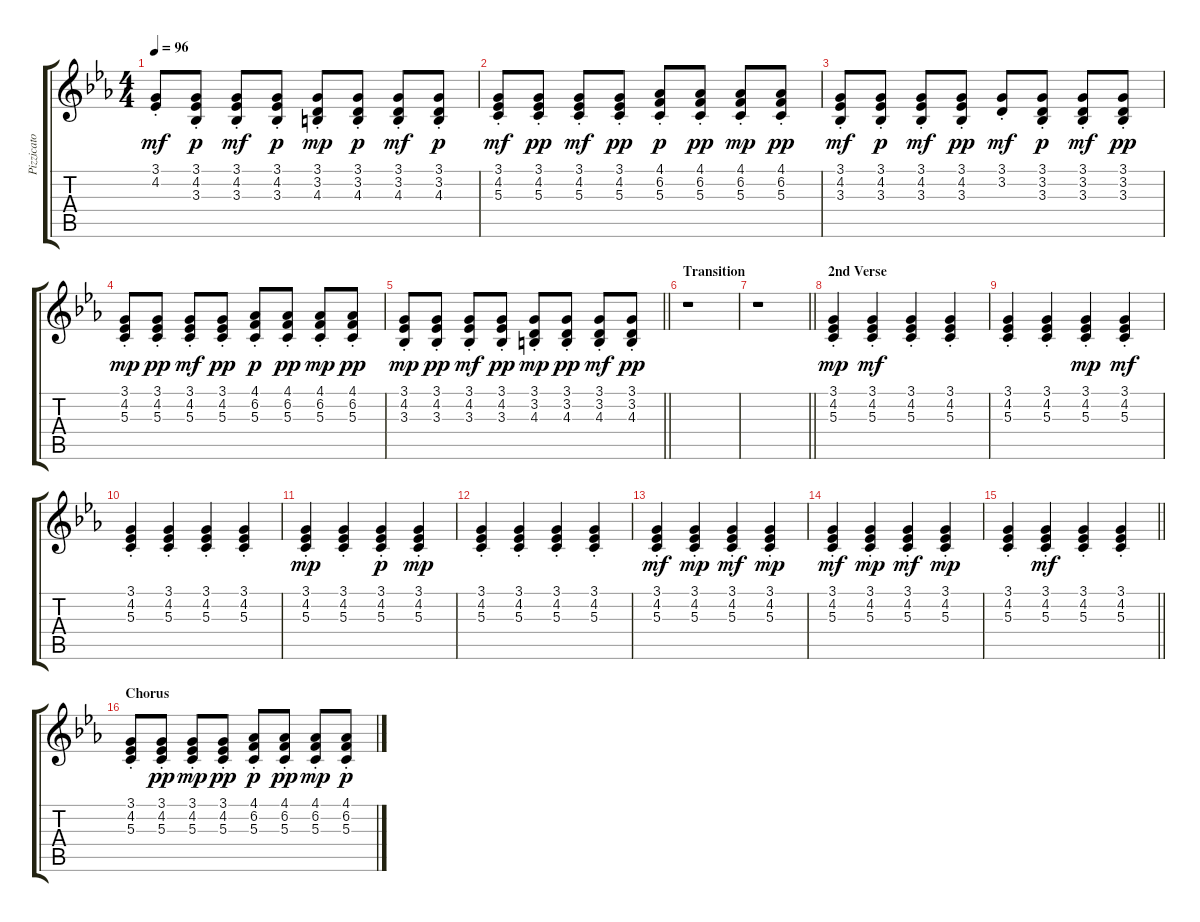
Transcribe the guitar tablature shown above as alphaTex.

\track ("Pizzicato" "Pizzicato") {instrument pizzicatostrings}
\staff {score tabs}
\tuning (E4 B3 G3 D3 A2 E2) {hide}
\ts (4 4)
\tempo 96
\clef g2
\ks eb
(3.1{st} 4.2{st}).8{dy mf} (3.1{st} 4.2{st} 3.3{st}).8{dy p} (3.1{st} 4.2{st} 3.3{st}).8{dy mf} (3.1{st} 4.2{st} 3.3{st}).8{dy p} (3.1{st} 3.2{st} 4.3{st}).8{dy mp} (3.1{st} 3.2{st} 4.3{st}).8{dy p} (3.1{st} 3.2{st} 4.3{st}).8{dy mf} (3.1{st} 3.2{st} 4.3{st}).8{dy p} |
(3.1{st} 4.2{st} 5.3{st}).8{dy mf} (3.1{st} 4.2{st} 5.3{st}).8{dy pp} (3.1{st} 4.2{st} 5.3{st}).8{dy mf} (3.1{st} 4.2{st} 5.3{st}).8{dy pp} (4.1{st} 6.2{st} 5.3{st}).8{dy p} (4.1{st} 6.2{st} 5.3{st}).8{dy pp} (4.1{st} 6.2{st} 5.3{st}).8{dy mp} (4.1{st} 6.2{st} 5.3{st}).8{dy pp} |
(3.1{st} 4.2{st} 3.3{st}).8{dy mf} (3.1{st} 4.2{st} 3.3{st}).8{dy p} (3.1{st} 4.2{st} 3.3{st}).8{dy mf} (3.1{st} 4.2{st} 3.3{st}).8{dy pp} (3.1{st} 3.2{st}).8{dy mf} (3.1{st} 3.2{st} 3.3{st}).8{dy p} (3.1{st} 3.2{st} 3.3{st}).8{dy mf} (3.1{st} 3.2{st} 3.3{st}).8{dy pp} |
(3.1{st} 4.2{st} 5.3{st}).8{dy mp} (3.1{st} 4.2{st} 5.3{st}).8{dy pp} (3.1{st} 4.2{st} 5.3{st}).8{dy mf} (3.1{st} 4.2{st} 5.3{st}).8{dy pp} (4.1{st} 6.2{st} 5.3{st}).8{dy p} (4.1{st} 6.2{st} 5.3{st}).8{dy pp} (4.1{st} 6.2{st} 5.3{st}).8{dy mp} (4.1{st} 6.2{st} 5.3{st}).8{dy pp} |
\barLineRight lightlight
(3.1{st} 4.2{st} 3.3{st}).8{dy mp} (3.1{st} 4.2{st} 3.3{st}).8{dy pp} (3.1{st} 4.2{st} 3.3{st}).8{dy mf} (3.1{st} 4.2{st} 3.3{st}).8{dy pp} (3.1{st} 3.2{st} 4.3{st}).8{dy mp} (3.1{st} 3.2{st} 4.3{st}).8{dy pp} (3.1{st} 3.2{st} 4.3{st}).8{dy mf} (3.1{st} 3.2{st} 4.3{st}).8{dy pp} |
\section ("" "Transition")
r.1 |
\barLineRight lightlight
r.1 |
\section ("" "2nd Verse")
(3.1{st} 4.2{st} 5.3{st}).4{dy mp} (3.1{st} 4.2{st} 5.3{st}).4{dy mf} (3.1{st} 4.2{st} 5.3{st}).4 (3.1{st} 4.2{st} 5.3{st}).4 |
(3.1{st} 4.2{st} 5.3{st}).4 (3.1{st} 4.2{st} 5.3{st}).4 (3.1{st} 4.2{st} 5.3{st}).4{dy mp} (3.1{st} 4.2{st} 5.3{st}).4{dy mf} |
(3.1{st} 4.2{st} 5.3{st}).4 (3.1{st} 4.2{st} 5.3{st}).4 (3.1{st} 4.2{st} 5.3{st}).4 (3.1{st} 4.2{st} 5.3{st}).4 |
(3.1{st} 4.2{st} 5.3{st}).4{dy mp} (3.1{st} 4.2{st} 5.3{st}).4 (3.1{st} 4.2{st} 5.3{st}).4{dy p} (3.1{st} 4.2{st} 5.3{st}).4{dy mp} |
(3.1{st} 4.2{st} 5.3{st}).4 (3.1{st} 4.2{st} 5.3{st}).4 (3.1{st} 4.2{st} 5.3{st}).4 (3.1{st} 4.2{st} 5.3{st}).4 |
(3.1{st} 4.2{st} 5.3{st}).4{dy mf} (3.1{st} 4.2{st} 5.3{st}).4{dy mp} (3.1{st} 4.2{st} 5.3{st}).4{dy mf} (3.1{st} 4.2{st} 5.3{st}).4{dy mp} |
(3.1{st} 4.2{st} 5.3{st}).4{dy mf} (3.1{st} 4.2{st} 5.3{st}).4{dy mp} (3.1{st} 4.2{st} 5.3{st}).4{dy mf} (3.1{st} 4.2{st} 5.3{st}).4{dy mp} |
\barLineRight lightlight
(3.1{st} 4.2{st} 5.3{st}).4 (3.1{st} 4.2{st} 5.3{st}).4{dy mf} (3.1{st} 4.2{st} 5.3{st}).4 (3.1{st} 4.2{st} 5.3{st}).4 |
\section ("" "Chorus")
(3.1{st} 4.2{st} 5.3{st}).8 (3.1{st} 4.2{st} 5.3{st}).8{dy pp} (3.1{st} 4.2{st} 5.3{st}).8{dy mp} (3.1{st} 4.2{st} 5.3{st}).8{dy pp} (4.1{st} 6.2{st} 5.3{st}).8{dy p} (4.1{st} 6.2{st} 5.3{st}).8{dy pp} (4.1{st} 6.2{st} 5.3{st}).8{dy mp} (4.1{st} 6.2{st} 5.3{st}).8{dy p}
